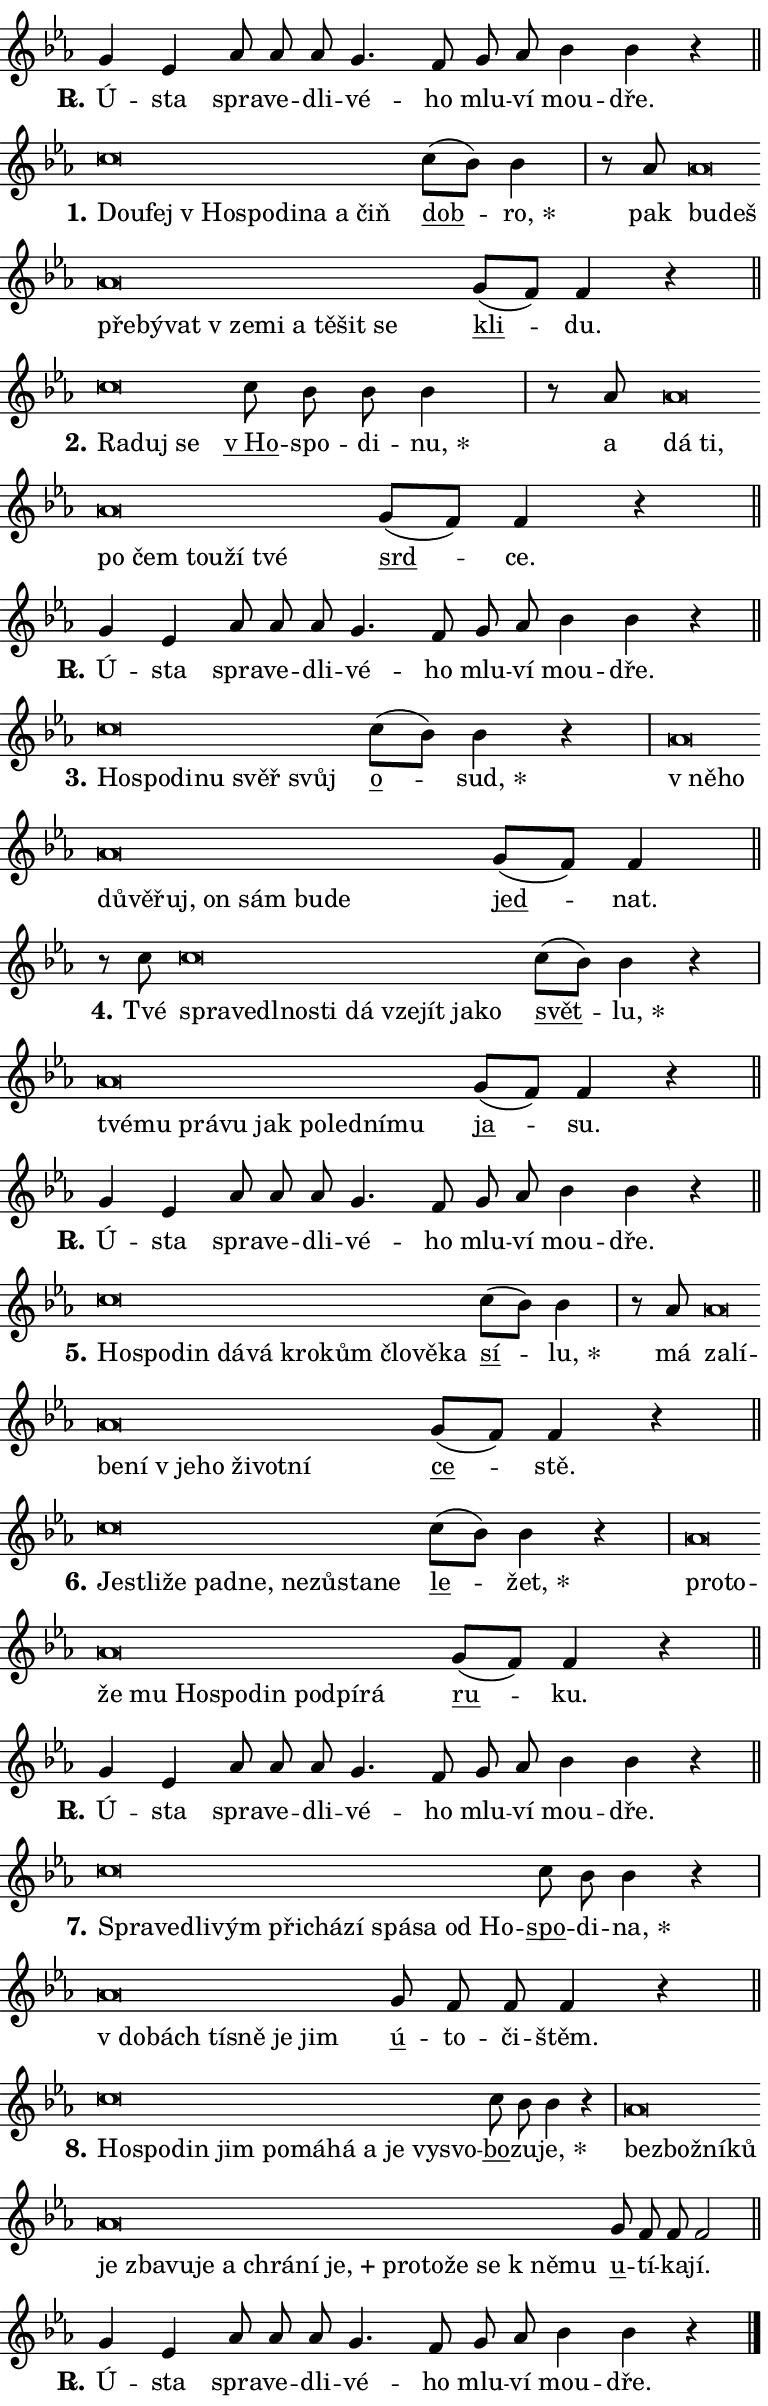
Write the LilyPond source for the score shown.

\version "2.24.0"
\header { tagline = "" }
\paper {
  indent = 0\cm
  top-margin = 0\cm
  right-margin = 0.13\cm % to fit lyric hyphens
  bottom-margin = 0\cm
  left-margin = 0\cm
  paper-width = 13\cm
  page-breaking = #ly:one-page-breaking
  system-system-spacing.basic-distance = #11
  score-system-spacing.basic-distance = #11
  ragged-last = ##f
}


%% Author: Thomas Morley
%% https://lists.gnu.org/archive/html/lilypond-user/2020-05/msg00002.html
#(define (line-position grob)
"Returns position of @var[grob} in current system:
   @code{'start}, if at first time-step
   @code{'end}, if at last time-step
   @code{'middle} otherwise
"
  (let* ((col (ly:item-get-column grob))
         (ln (ly:grob-object col 'left-neighbor))
         (rn (ly:grob-object col 'right-neighbor))
         (col-to-check-left (if (ly:grob? ln) ln col))
         (col-to-check-right (if (ly:grob? rn) rn col))
         (break-dir-left
           (and
             (ly:grob-property col-to-check-left 'non-musical #f)
             (ly:item-break-dir col-to-check-left)))
         (break-dir-right
           (and
             (ly:grob-property col-to-check-right 'non-musical #f)
             (ly:item-break-dir col-to-check-right))))
        (cond ((eqv? 1 break-dir-left) 'start)
              ((eqv? -1 break-dir-right) 'end)
              (else 'middle))))

#(define (tranparent-at-line-position vctor)
  (lambda (grob)
  "Relying on @code{line-position} select the relevant enry from @var{vctor}.
Used to determine transparency,"
    (case (line-position grob)
      ((end) (not (vector-ref vctor 0)))
      ((middle) (not (vector-ref vctor 1)))
      ((start) (not (vector-ref vctor 2))))))

noteHeadBreakVisibility =
#(define-music-function (break-visibility)(vector?)
"Makes @code{NoteHead}s transparent relying on @var{break-visibility}"
#{
  \override NoteHead.transparent =
    #(tranparent-at-line-position break-visibility)
#})

#(define delete-ledgers-for-transparent-note-heads
  (lambda (grob)
    "Reads whether a @code{NoteHead} is transparent.
If so this @code{NoteHead} is removed from @code{'note-heads} from
@var{grob}, which is supposed to be @code{LedgerLineSpanner}.
As a result ledgers are not printed for this @code{NoteHead}"
    (let* ((nhds-array (ly:grob-object grob 'note-heads))
           (nhds-list
             (if (ly:grob-array? nhds-array)
                 (ly:grob-array->list nhds-array)
                 '()))
           ;; Relies on the transparent-property being done before
           ;; Staff.LedgerLineSpanner.after-line-breaking is executed.
           ;; This is fragile ...
           (to-keep
             (remove
               (lambda (nhd)
                 (ly:grob-property nhd 'transparent #f))
               nhds-list)))
      ;; TODO find a better method to iterate over grob-arrays, similiar
      ;; to filter/remove etc for lists
      ;; For now rebuilt from scratch
      (set! (ly:grob-object grob 'note-heads)  '())
      (for-each
        (lambda (nhd)
          (ly:pointer-group-interface::add-grob grob 'note-heads nhd))
        to-keep))))

squashNotes = {
  \override NoteHead.X-extent = #'(-0.2 . 0.2)
  \override NoteHead.Y-extent = #'(-0.75 . 0)
  \override NoteHead.stencil =
    #(lambda (grob)
       (let ((pos (ly:grob-property grob 'staff-position)))
         (begin
           (if (< pos -7) (display "ERROR: Lower brevis then expected\n") (display ""))
           (if (<= pos -6) ly:text-interface::print ly:note-head::print))))
}
unSquashNotes = {
  \revert NoteHead.X-extent
  \revert NoteHead.Y-extent
  \revert NoteHead.stencil
}

hideNotes = \noteHeadBreakVisibility #begin-of-line-visible
unHideNotes = \noteHeadBreakVisibility #all-visible

% work-around for resetting accidentals
% https://lilypond.org/doc/v2.23/Documentation/notation/displaying-rhythms#unmetered-music
cadenzaMeasure = {
  \cadenzaOff
  \partial 1024 s1024
  \cadenzaOn
}

#(define-markup-command (accent layout props text) (markup?)
  "Underline accented syllable"
  (interpret-markup layout props
    #{\markup \override #'(offset . 4.3) \underline { #text }#}))

responsum = \markup \concat {
  "R" \hspace #-1.05 \path #0.1 #'((moveto 0 0.07) (lineto 0.9 0.8)) \hspace #0.05 "."
}

spaceSize = #0.6828661417322834 % exact space size for TeX Gyre Schola

\layout {
  \context {
    \Staff
    \remove "Time_signature_engraver"
    \override LedgerLineSpanner.after-line-breaking = #delete-ledgers-for-transparent-note-heads
  }
  \context {
    \Lyrics {
      \override LyricSpace.minimum-distance = \spaceSize
      \override LyricText.font-name = #"TeX Gyre Schola"
      \override LyricText.font-size = 1
      \override StanzaNumber.font-name = #"TeX Gyre Schola Bold"
      \override StanzaNumber.font-size = 1
    }
  }
  \context {
    \Score 
    \override NoteHead.text =
      #(lambda (grob) 
        (let ((pos (ly:grob-property grob 'staff-position)))
          #{\markup {
            \combine
              \halign #-0.55 \raise #(if (= pos -6) 0 0.5) \override #'(thickness . 2) \draw-line #'(3.2 . 0)
              \musicglyph "noteheads.sM1"
          }#}))
  }
}

% magnetic-lyrics.ily
%
%   written by
%     Jean Abou Samra <jean@abou-samra.fr>
%     Werner Lemberg <wl@gnu.org>
%
%   adapted by
%     Jiri Hon <jiri.hon@gmail.com>
%
% Version 2022-Apr-15

% https://www.mail-archive.com/lilypond-user@gnu.org/msg149350.html

#(define (Left_hyphen_pointer_engraver context)
   "Collect syllable-hyphen-syllable occurrences in lyrics and store
them in properties.  This engraver only looks to the left.  For
example, if the lyrics input is @code{foo -- bar}, it does the
following.

@itemize @bullet
@item
Set the @code{text} property of the @code{LyricHyphen} grob between
@q{foo} and @q{bar} to @code{foo}.

@item
Set the @code{left-hyphen} property of the @code{LyricText} grob with
text @q{foo} to the @code{LyricHyphen} grob between @q{foo} and
@q{bar}.
@end itemize

Use this auxiliary engraver in combination with the
@code{lyric-@/text::@/apply-@/magnetic-@/offset!} hook."
   (let ((hyphen #f)
         (text #f))
     (make-engraver
      (acknowledgers
       ((lyric-syllable-interface engraver grob source-engraver)
        (set! text grob)))
      (end-acknowledgers
       ((lyric-hyphen-interface engraver grob source-engraver)
        ;(when (not (grob::has-interface grob 'lyric-space-interface))
          (set! hyphen grob)));)
      ((stop-translation-timestep engraver)
       (when (and text hyphen)
         (ly:grob-set-object! text 'left-hyphen hyphen))
       (set! text #f)
       (set! hyphen #f)))))

#(define (lyric-text::apply-magnetic-offset! grob)
   "If the space between two syllables is less than the value in
property @code{LyricText@/.details@/.squash-threshold}, move the right
syllable to the left so that it gets concatenated with the left
syllable.

Use this function as a hook for
@code{LyricText@/.after-@/line-@/breaking} if the
@code{Left_@/hyphen_@/pointer_@/engraver} is active."
   (let ((hyphen (ly:grob-object grob 'left-hyphen #f)))
     (when hyphen
       (let ((left-text (ly:spanner-bound hyphen LEFT)))
         (when (grob::has-interface left-text 'lyric-syllable-interface)
           (let* ((common (ly:grob-common-refpoint grob left-text X))
                  (this-x-ext (ly:grob-extent grob common X))
                  (left-x-ext
                   (begin
                     ;; Trigger magnetism for left-text.
                     (ly:grob-property left-text 'after-line-breaking)
                     (ly:grob-extent left-text common X)))
                  ;; `delta` is the gap width between two syllables.
                  (delta (- (interval-start this-x-ext)
                            (interval-end left-x-ext)))
                  (details (ly:grob-property grob 'details))
                  (threshold (assoc-get 'squash-threshold details 0.2)))
             (when (< delta threshold)
               (let* (;; We have to manipulate the input text so that
                      ;; ligatures crossing syllable boundaries are not
                      ;; disabled.  For languages based on the Latin
                      ;; script this is essentially a beautification.
                      ;; However, for non-Western scripts it can be a
                      ;; necessity.
                      (lt (ly:grob-property left-text 'text))
                      (rt (ly:grob-property grob 'text))
                      (is-space (grob::has-interface hyphen 'lyric-space-interface))
                      (space (if is-space " " ""))
                      (extra-delta (if is-space spaceSize 0))
                      ;; Append new syllable.
                      (ltrt-space (if (and (string? lt) (string? rt))
                                (string-append lt space rt)
                                (make-concat-markup (list lt space rt))))
                      ;; Right-align `ltrt` to the right side.
                      (ltrt-space-markup (grob-interpret-markup
                               grob
                               (make-translate-markup
                                (cons (interval-length this-x-ext) 0)
                                (make-right-align-markup ltrt-space)))))
                 (begin
                   ;; Don't print `left-text`.
                   (ly:grob-set-property! left-text 'stencil #f)
                   ;; Set text and stencil (which holds all collected
                   ;; syllables so far) and shift it to the left.
                   (ly:grob-set-property! grob 'text ltrt-space)
                   (ly:grob-set-property! grob 'stencil ltrt-space-markup)
                   (ly:grob-translate-axis! grob (- (- delta extra-delta)) X))))))))))


#(define (lyric-hyphen::displace-bounds-first grob)
   ;; Make very sure this callback isn't triggered too early.
   (let ((left (ly:spanner-bound grob LEFT))
         (right (ly:spanner-bound grob RIGHT)))
     (ly:grob-property left 'after-line-breaking)
     (ly:grob-property right 'after-line-breaking)
     (ly:lyric-hyphen::print grob)))

squashThreshold = #0.4

\layout {
  \context {
    \Lyrics
    \consists #Left_hyphen_pointer_engraver
    \override LyricText.after-line-breaking =
      #lyric-text::apply-magnetic-offset!
    \override LyricHyphen.stencil = #lyric-hyphen::displace-bounds-first
    \override LyricText.details.squash-threshold = \squashThreshold
    \override LyricHyphen.minimum-distance = 0
    \override LyricHyphen.minimum-length = \squashThreshold
  }
}

squashText = \override LyricText.details.squash-threshold = 9999
unSquashText = \override LyricText.details.squash-threshold = \squashThreshold

leftText = \override LyricText.self-alignment-X = #LEFT
unLeftText = \revert LyricText.self-alignment-X

starOffset = #(lambda (grob) 
                (let ((x_offset (ly:self-alignment-interface::aligned-on-x-parent grob)))
                  (if (= x_offset 0) 0 (+ x_offset 1.2))))

star = #(define-music-function (syllable)(string?)
"Append star separator at the end of a syllable"
#{
  \once \override LyricText.X-offset = #starOffset
  \lyricmode { \markup {
    #syllable
    \override #'((font-name . "TeX Gyre Schola Bold")) \hspace #0.2 \lower #0.65 \larger "*"
  } }
#})

starAccent = #(define-music-function (syllable)(string?)
"Append star separator at the end of a syllable and make accent"
#{
  \once \override LyricText.X-offset = #starOffset
  \lyricmode { \markup {
    \accent #syllable
    \override #'((font-name . "TeX Gyre Schola Bold")) \hspace #0.2 \lower #0.65 \larger "*"
  } }
#})

breath = #(define-music-function (syllable)(string?)
"Append breathing indicator at the end of a syllable"
#{
  \lyricmode { \markup { #syllable "+" } }
#})

optionalBreath = #(define-music-function (syllable)(string?)
"Append optional breathing indicator at the end of a syllable"
#{
  \lyricmode { \markup { #syllable "(+)" } }
#})


\score {
    <<
        \new Voice = "melody" { \cadenzaOn \key es \major \relative { g'4 es as8 as as \bar "" g4. f8 \bar "" g as bes4 bes r \cadenzaMeasure \bar "||" \break } }
        \new Lyrics \lyricsto "melody" { \lyricmode { \set stanza = \responsum
Ú -- sta spra -- ve -- dli -- vé -- ho mlu -- ví mou -- dře. } }
    >>
    \layout {}
}

\score {
    <<
        \new Voice = "melody" { \cadenzaOn \key es \major \relative { \squashNotes c''\breve*1/16 \hideNotes \breve*1/16 \bar "" \breve*1/16 \bar "" \breve*1/16 \bar "" \breve*1/16 \bar "" \breve*1/16 \bar "" \breve*1/16 \breve*1/16 \bar "" \unHideNotes \unSquashNotes \bar "" c8[( bes)] bes4 \cadenzaMeasure \bar "|" r8 as8 \squashNotes as\breve*1/16 \hideNotes \breve*1/16 \bar "" \breve*1/16 \bar "" \breve*1/16 \bar "" \breve*1/16 \bar "" \breve*1/16 \bar "" \breve*1/16 \bar "" \breve*1/16 \bar "" \breve*1/16 \bar "" \breve*1/16 \breve*1/16 \bar "" \unHideNotes \unSquashNotes \bar "" g8[( f)] f4 r \cadenzaMeasure \bar "||" \break } }
        \new Lyrics \lyricsto "melody" { \lyricmode { \set stanza = "1."
\leftText Dou -- \squashText fej "v Ho" -- spo -- di -- na a čiň \unLeftText \unSquashText \markup \accent dob -- \star ro, pak \leftText bu -- \squashText deš pře -- bý -- vat "v ze" -- mi a tě -- šit se \unLeftText \unSquashText \markup \accent kli -- du. } }
    >>
    \layout {}
}

\score {
    <<
        \new Voice = "melody" { \cadenzaOn \key es \major \relative { \squashNotes c''\breve*1/16 \hideNotes \breve*1/16 \breve*1/16 \bar "" \unHideNotes \unSquashNotes \bar "" c8 bes bes bes4 \cadenzaMeasure \bar "|" r8 as8 \squashNotes as\breve*1/16 \hideNotes \breve*1/16 \bar "" \breve*1/16 \bar "" \breve*1/16 \bar "" \breve*1/16 \bar "" \breve*1/16 \breve*1/16 \bar "" \unHideNotes \unSquashNotes \bar "" g8[( f)] f4 r \cadenzaMeasure \bar "||" \break } }
        \new Lyrics \lyricsto "melody" { \lyricmode { \set stanza = "2."
\leftText Ra -- \squashText duj se \unLeftText \unSquashText \markup \accent "v Ho" -- spo -- di -- \star nu, a \leftText dá \squashText ti, po čem tou -- ží tvé \unLeftText \unSquashText \markup \accent srd -- ce. } }
    >>
    \layout {}
}

\score {
    <<
        \new Voice = "melody" { \cadenzaOn \key es \major \relative { g'4 es as8 as as \bar "" g4. f8 \bar "" g as bes4 bes r \cadenzaMeasure \bar "||" \break } }
        \new Lyrics \lyricsto "melody" { \lyricmode { \set stanza = \responsum
Ú -- sta spra -- ve -- dli -- vé -- ho mlu -- ví mou -- dře. } }
    >>
    \layout {}
}

\score {
    <<
        \new Voice = "melody" { \cadenzaOn \key es \major \relative { \squashNotes c''\breve*1/16 \hideNotes \breve*1/16 \bar "" \breve*1/16 \bar "" \breve*1/16 \bar "" \breve*1/16 \breve*1/16 \bar "" \unHideNotes \unSquashNotes \bar "" c8[( bes)] bes4 r \cadenzaMeasure \bar "|" \squashNotes as\breve*1/16 \hideNotes \breve*1/16 \bar "" \breve*1/16 \bar "" \breve*1/16 \bar "" \breve*1/16 \bar "" \breve*1/16 \bar "" \breve*1/16 \bar "" \breve*1/16 \breve*1/16 \bar "" \unHideNotes \unSquashNotes \bar "" g8[( f)] f4 \cadenzaMeasure \bar "||" \break } }
        \new Lyrics \lyricsto "melody" { \lyricmode { \set stanza = "3."
\leftText Ho -- \squashText spo -- di -- nu svěř svůj \unLeftText \unSquashText \markup \accent o -- \star sud, \leftText "v ně" -- \squashText ho dů -- vě -- řuj, on sám bu -- de \unLeftText \unSquashText \markup \accent jed -- nat. } }
    >>
    \layout {}
}

\score {
    <<
        \new Voice = "melody" { \cadenzaOn \key es \major \relative { r8 c''8 \squashNotes c\breve*1/16 \hideNotes \breve*1/16 \bar "" \breve*1/16 \bar "" \breve*1/16 \bar "" \breve*1/16 \bar "" \breve*1/16 \bar "" \breve*1/16 \bar "" \breve*1/16 \bar "" \breve*1/16 \breve*1/16 \bar "" \unHideNotes \unSquashNotes \bar "" c8[( bes)] bes4 r \cadenzaMeasure \bar "|" \squashNotes as\breve*1/16 \hideNotes \breve*1/16 \bar "" \breve*1/16 \bar "" \breve*1/16 \bar "" \breve*1/16 \bar "" \breve*1/16 \bar "" \breve*1/16 \bar "" \breve*1/16 \breve*1/16 \bar "" \unHideNotes \unSquashNotes \bar "" g8[( f)] f4 r \cadenzaMeasure \bar "||" \break } }
        \new Lyrics \lyricsto "melody" { \lyricmode { \set stanza = "4."
Tvé \leftText spra -- \squashText ve -- dl -- no -- sti dá vze -- jít ja -- ko \unLeftText \unSquashText \markup \accent svět -- \star lu, \leftText tvé -- \squashText mu prá -- vu jak po -- led -- ní -- mu \unLeftText \unSquashText \markup \accent ja -- su. } }
    >>
    \layout {}
}

\score {
    <<
        \new Voice = "melody" { \cadenzaOn \key es \major \relative { g'4 es as8 as as \bar "" g4. f8 \bar "" g as bes4 bes r \cadenzaMeasure \bar "||" \break } }
        \new Lyrics \lyricsto "melody" { \lyricmode { \set stanza = \responsum
Ú -- sta spra -- ve -- dli -- vé -- ho mlu -- ví mou -- dře. } }
    >>
    \layout {}
}

\score {
    <<
        \new Voice = "melody" { \cadenzaOn \key es \major \relative { \squashNotes c''\breve*1/16 \hideNotes \breve*1/16 \bar "" \breve*1/16 \bar "" \breve*1/16 \bar "" \breve*1/16 \bar "" \breve*1/16 \bar "" \breve*1/16 \bar "" \breve*1/16 \bar "" \breve*1/16 \breve*1/16 \bar "" \unHideNotes \unSquashNotes \bar "" c8[( bes)] bes4 \cadenzaMeasure \bar "|" r8 as8 \squashNotes as\breve*1/16 \hideNotes \breve*1/16 \bar "" \breve*1/16 \bar "" \breve*1/16 \bar "" \breve*1/16 \bar "" \breve*1/16 \bar "" \breve*1/16 \bar "" \breve*1/16 \breve*1/16 \bar "" \unHideNotes \unSquashNotes \bar "" g8[( f)] f4 r \cadenzaMeasure \bar "||" \break } }
        \new Lyrics \lyricsto "melody" { \lyricmode { \set stanza = "5."
\leftText Ho -- \squashText spo -- din dá -- vá kro -- kům člo -- vě -- ka \unLeftText \unSquashText \markup \accent sí -- \star lu, má \leftText za -- \squashText lí -- be -- ní "v je" -- ho ži -- vot -- ní \unLeftText \unSquashText \markup \accent ce -- stě. } }
    >>
    \layout {}
}

\score {
    <<
        \new Voice = "melody" { \cadenzaOn \key es \major \relative { \squashNotes c''\breve*1/16 \hideNotes \breve*1/16 \bar "" \breve*1/16 \bar "" \breve*1/16 \bar "" \breve*1/16 \bar "" \breve*1/16 \bar "" \breve*1/16 \bar "" \breve*1/16 \breve*1/16 \bar "" \unHideNotes \unSquashNotes \bar "" c8[( bes)] bes4 r \cadenzaMeasure \bar "|" \squashNotes as\breve*1/16 \hideNotes \breve*1/16 \bar "" \breve*1/16 \bar "" \breve*1/16 \bar "" \breve*1/16 \bar "" \breve*1/16 \bar "" \breve*1/16 \bar "" \breve*1/16 \bar "" \breve*1/16 \breve*1/16 \bar "" \unHideNotes \unSquashNotes \bar "" g8[( f)] f4 r \cadenzaMeasure \bar "||" \break } }
        \new Lyrics \lyricsto "melody" { \lyricmode { \set stanza = "6."
\leftText Je -- \squashText stli -- že pad -- ne, ne -- zů -- sta -- ne \unLeftText \unSquashText \markup \accent le -- \star žet, \leftText pro -- \squashText to -- že mu Ho -- spo -- din pod -- pí -- rá \unLeftText \unSquashText \markup \accent ru -- ku. } }
    >>
    \layout {}
}

\score {
    <<
        \new Voice = "melody" { \cadenzaOn \key es \major \relative { g'4 es as8 as as \bar "" g4. f8 \bar "" g as bes4 bes r \cadenzaMeasure \bar "||" \break } }
        \new Lyrics \lyricsto "melody" { \lyricmode { \set stanza = \responsum
Ú -- sta spra -- ve -- dli -- vé -- ho mlu -- ví mou -- dře. } }
    >>
    \layout {}
}

\score {
    <<
        \new Voice = "melody" { \cadenzaOn \key es \major \relative { \squashNotes c''\breve*1/16 \hideNotes \breve*1/16 \bar "" \breve*1/16 \bar "" \breve*1/16 \bar "" \breve*1/16 \bar "" \breve*1/16 \bar "" \breve*1/16 \bar "" \breve*1/16 \bar "" \breve*1/16 \bar "" \breve*1/16 \breve*1/16 \bar "" \unHideNotes \unSquashNotes \bar "" c8 bes bes4 r \cadenzaMeasure \bar "|" \squashNotes as\breve*1/16 \hideNotes \breve*1/16 \bar "" \breve*1/16 \bar "" \breve*1/16 \bar "" \breve*1/16 \breve*1/16 \bar "" \unHideNotes \unSquashNotes \bar "" g8 f f f4 r \cadenzaMeasure \bar "||" \break } }
        \new Lyrics \lyricsto "melody" { \lyricmode { \set stanza = "7."
\leftText Spra -- \squashText ve -- dli -- vým při -- chá -- zí spá -- sa od Ho -- \unLeftText \unSquashText \markup \accent spo -- di -- \star na, \leftText "v do" -- \squashText bách tí -- sně je jim \unLeftText \unSquashText \markup \accent ú -- to -- či -- štěm. } }
    >>
    \layout {}
}

\score {
    <<
        \new Voice = "melody" { \cadenzaOn \key es \major \relative { \squashNotes c''\breve*1/16 \hideNotes \breve*1/16 \bar "" \breve*1/16 \bar "" \breve*1/16 \bar "" \breve*1/16 \bar "" \breve*1/16 \bar "" \breve*1/16 \bar "" \breve*1/16 \bar "" \breve*1/16 \bar "" \breve*1/16 \breve*1/16 \bar "" \unHideNotes \unSquashNotes \bar "" c8 bes bes4 r \cadenzaMeasure \bar "|" \squashNotes as\breve*1/16 \hideNotes \breve*1/16 \bar "" \breve*1/16 \bar "" \breve*1/16 \bar "" \breve*1/16 \bar "" \breve*1/16 \bar "" \breve*1/16 \bar "" \breve*1/16 \bar "" \breve*1/16 \bar "" \breve*1/16 \bar "" \breve*1/16 \bar "" \breve*1/16 \bar "" \breve*1/16 \bar "" \breve*1/16 \bar "" \breve*1/16 \bar "" \breve*1/16 \bar "" \breve*1/16 \breve*1/16 \bar "" \unHideNotes \unSquashNotes \bar "" g8 f f f2 \cadenzaMeasure \bar "||" \break } }
        \new Lyrics \lyricsto "melody" { \lyricmode { \set stanza = "8."
\leftText Ho -- \squashText spo -- din jim po -- má -- há a je vy -- svo -- \unLeftText \unSquashText \markup \accent bo -- zu -- \star je, \leftText bez -- \squashText bož -- ní -- ků je zba -- vu -- je a chrá -- ní \breath "je," pro -- to -- že se "k ně" -- mu \unLeftText \unSquashText \markup \accent u -- tí -- ka -- jí. } }
    >>
    \layout {}
}

\score {
    <<
        \new Voice = "melody" { \cadenzaOn \key es \major \relative { g'4 es as8 as as \bar "" g4. f8 \bar "" g as bes4 bes r \cadenzaMeasure \bar "||" \break } \bar "|." }
        \new Lyrics \lyricsto "melody" { \lyricmode { \set stanza = \responsum
Ú -- sta spra -- ve -- dli -- vé -- ho mlu -- ví mou -- dře. } }
    >>
    \layout {}
}
